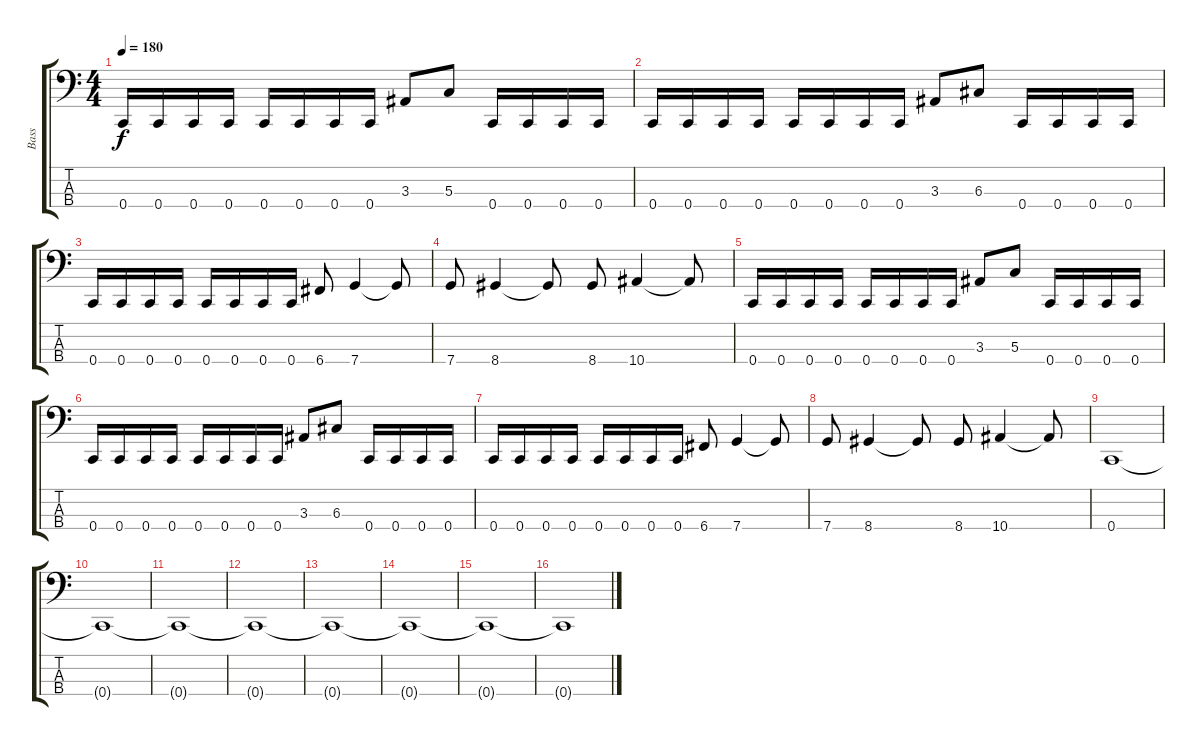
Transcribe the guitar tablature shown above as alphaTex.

\track ("Bass" "Bass") {instrument electricbassfinger}
\staff {score tabs}
\tuning (F2 C2 G1 C1) {hide}
\ts (4 4)
\tempo 180
\clef f4
\ks c
0.4.16{dy f} 0.4.16 0.4.16 0.4.16 0.4.16 0.4.16 0.4.16 0.4.16 3.3.8 5.3.8 0.4.16 0.4.16 0.4.16 0.4.16 |
0.4.16 0.4.16 0.4.16 0.4.16 0.4.16 0.4.16 0.4.16 0.4.16 3.3.8 6.3.8 0.4.16 0.4.16 0.4.16 0.4.16 |
0.4.16 0.4.16 0.4.16 0.4.16 0.4.16 0.4.16 0.4.16 0.4.16 6.4.8 7.4.4 7.4{t}.8 |
7.4.8 8.4.4 8.4{t}.8 8.4.8 10.4.4 10.4{t}.8 |
0.4.16 0.4.16 0.4.16 0.4.16 0.4.16 0.4.16 0.4.16 0.4.16 3.3.8 5.3.8 0.4.16 0.4.16 0.4.16 0.4.16 |
0.4.16 0.4.16 0.4.16 0.4.16 0.4.16 0.4.16 0.4.16 0.4.16 3.3.8 6.3.8 0.4.16 0.4.16 0.4.16 0.4.16 |
0.4.16 0.4.16 0.4.16 0.4.16 0.4.16 0.4.16 0.4.16 0.4.16 6.4.8 7.4.4 7.4{t}.8 |
7.4.8 8.4.4 8.4{t}.8 8.4.8 10.4.4 10.4{t}.8 |
0.4.1 |
0.4{t}.1 |
0.4{t}.1 |
0.4{t}.1 |
0.4{t}.1 |
0.4{t}.1 |
0.4{t}.1 |
0.4{t}.1
